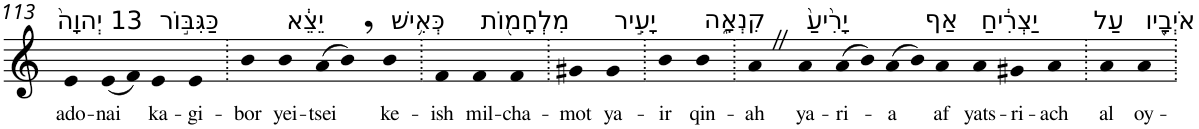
**kern	**text
*part1	*part1
*staff1	*staff1
*I"Piano	*
*I'Pno	*
!!LO:PB:g=z
*clefG2	*
*k[]	*
=113	=113
!LO:TX:a:t=13 יְהוָה֙	!
!	!LO:LY:b
4e	ado-
!	!LO:LY:b
(8e	-nai
8f)	.
!LO:TX:a:t=כַּגִּבּ֣וֹר	!
!	!LO:LY:b
4e	ka-
!	!LO:LY:b
4e	-gi-
=114.	=114.
!	!LO:LY:b
4b	-bor
!LO:TX:a:t=יֵצֵ֔א	!
!	!LO:LY:b
4b	yei-
!	!LO:LY:b
(8a	-tsei
8b,)	.
!LO:TX:a:t=כְּאִ֥ישׁ	!
!	!LO:LY:b
4b	ke-
=115.	=115.
!	!LO:LY:b
4f	-ish
!LO:TX:a:t=מִלְחָמ֖וֹת	!
!	!LO:LY:b
4f	mil-
!	!LO:LY:b
4f	-cha-
=116.	=116.
!	!LO:LY:b
4g#X	-mot
!LO:TX:a:t=יָעִ֣יר	!
!	!LO:LY:b
4g#	ya-
=117.	=117.
!	!LO:LY:b
4b	-ir
!LO:TX:a:t=קִנְאָ֑ה	!
!	!LO:LY:b
4b	qin-
=118.	=118.
!	!LO:LY:b
4aZ	-ah
!LO:TX:a:t=יָרִ֙יעַ֙	!
!	!LO:LY:b
4a	ya-
!	!LO:LY:b
(8a	-ri-
8b)	.
!	!LO:LY:b
(8a	-a
8b)	.
!LO:TX:a:t=אַף	!
!	!LO:LY:b
4a	af
!LO:TX:a:t=יַצְרִ֔יחַ	!
!	!LO:LY:b
4a	yats-
!	!LO:LY:b
4g#X	-ri-
!	!LO:LY:b
4a	-ach
=119.	=119.
!LO:TX:a:t=עַל	!
!	!LO:LY:b
4a	al
!LO:TX:a:t=אֹיְבָ֖יו	!
!	!LO:LY:b
4a	oy-
=.	=.
*-	*-
